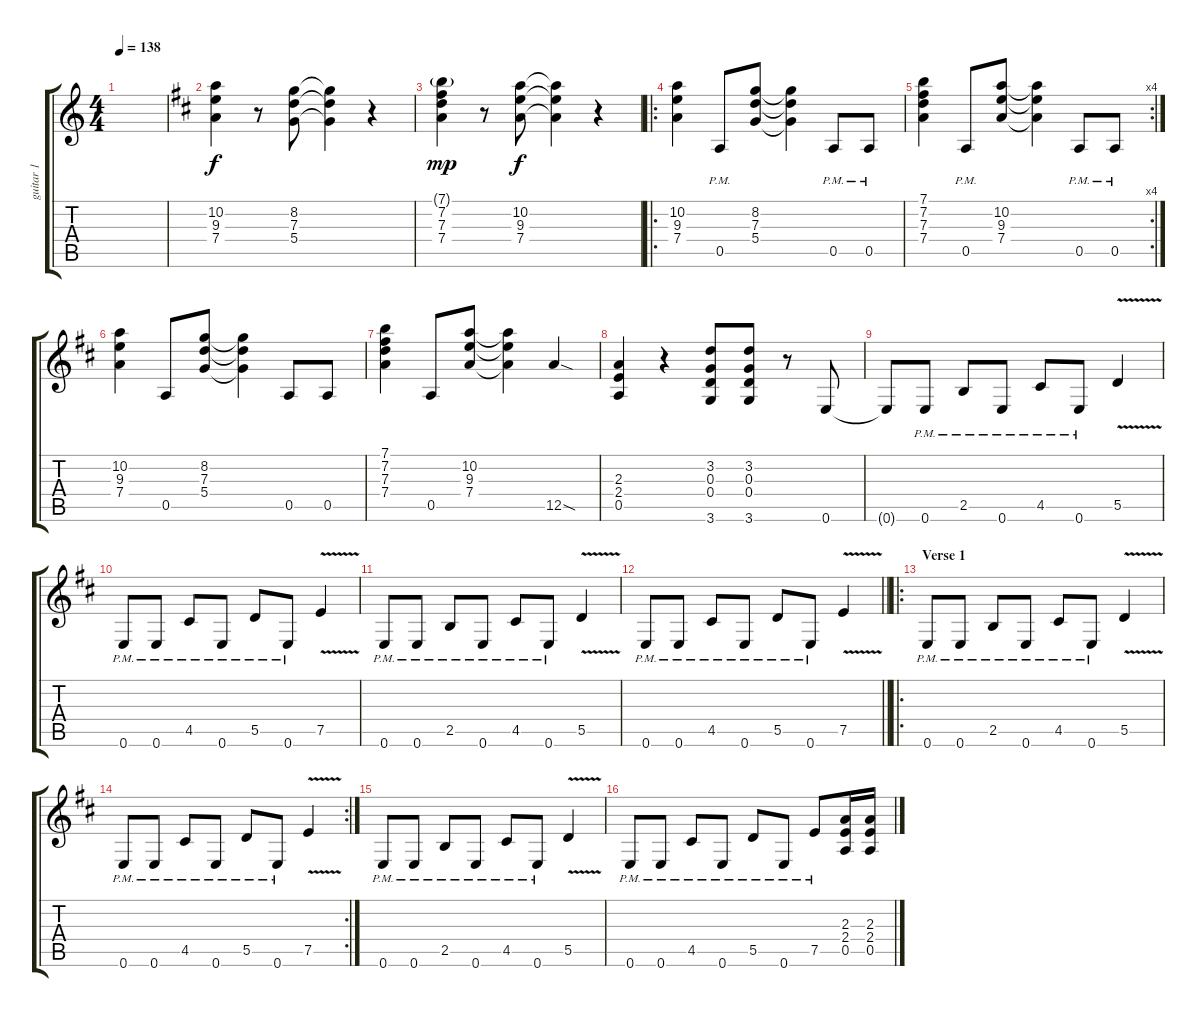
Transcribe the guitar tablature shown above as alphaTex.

\track ("guitar 1" "guitar 1") {instrument overdrivenguitar}
\staff {score tabs}
\tuning (E4 B3 G3 D3 A2 E2) {hide}
\ts (4 4)
\tempo 138
\clef g2
\ks c
|
\ks d
(10.2 9.3 7.4).4 r.8 (8.2 7.3 5.4).8 (8.2{t} 7.3{t} 5.4{t}).4 r.4 |
(7.1{g} 7.2 7.3 7.4).4{dy mp} r.8 (10.2 9.3 7.4).8{dy f} (10.2{t} 9.3{t} 7.4{t}).4 r.4 |
\ro
(10.2 9.3 7.4).4 0.5{pm}.8 (8.2 7.3 5.4).8 (8.2{t} 7.3{t} 5.4{t}).4 0.5{pm}.8 0.5{pm}.8 |
\rc 4
(7.1 7.2 7.3 7.4).4 0.5{pm}.8 (10.2 9.3 7.4).8 (10.2{t} 9.3{t} 7.4{t}).4 0.5{pm}.8 0.5{pm}.8 |
(10.2 9.3 7.4).4 0.5.8 (8.2 7.3 5.4).8 (8.2{t} 7.3{t} 5.4{t}).4 0.5.8 0.5.8 |
(7.1 7.2 7.3 7.4).4 0.5.8 (10.2 9.3 7.4).8 (10.2{t} 9.3{t} 7.4{t}).4 12.5{sod}.4 |
(2.3 2.4 0.5).4 r.4 (3.2 0.3 0.4 3.6).8 (3.2 0.3 0.4 3.6).8 r.8 0.6.8 |
0.6{t}.8 0.6{pm}.8 2.5{pm}.8 0.6{pm}.8 4.5{pm}.8 0.6{pm}.8 5.5{v}.4 |
0.6{pm}.8 0.6{pm}.8 4.5{pm}.8 0.6{pm}.8 5.5{pm}.8 0.6{pm}.8 7.5{v}.4 |
0.6{pm}.8 0.6{pm}.8 2.5{pm}.8 0.6{pm}.8 4.5{pm}.8 0.6{pm}.8 5.5{v}.4 |
\barLineRight lightlight
0.6{pm}.8 0.6{pm}.8 4.5{pm}.8 0.6{pm}.8 5.5{pm}.8 0.6{pm}.8 7.5{v}.4 |
\ro
\section ("" "Verse 1")
0.6{pm}.8 0.6{pm}.8 2.5{pm}.8 0.6{pm}.8 4.5{pm}.8 0.6{pm}.8 5.5{v}.4 |
\rc 2
0.6{pm}.8 0.6{pm}.8 4.5{pm}.8 0.6{pm}.8 5.5{pm}.8 0.6{pm}.8 7.5{v}.4 |
0.6{pm}.8 0.6{pm}.8 2.5{pm}.8 0.6{pm}.8 4.5{pm}.8 0.6{pm}.8 5.5{v}.4 |
0.6{pm}.8 0.6{pm}.8 4.5{pm}.8 0.6{pm}.8 5.5{pm}.8 0.6{pm}.8 7.5{pm}.8 (2.3 2.4 0.5).16 (2.3 2.4 0.5).16
